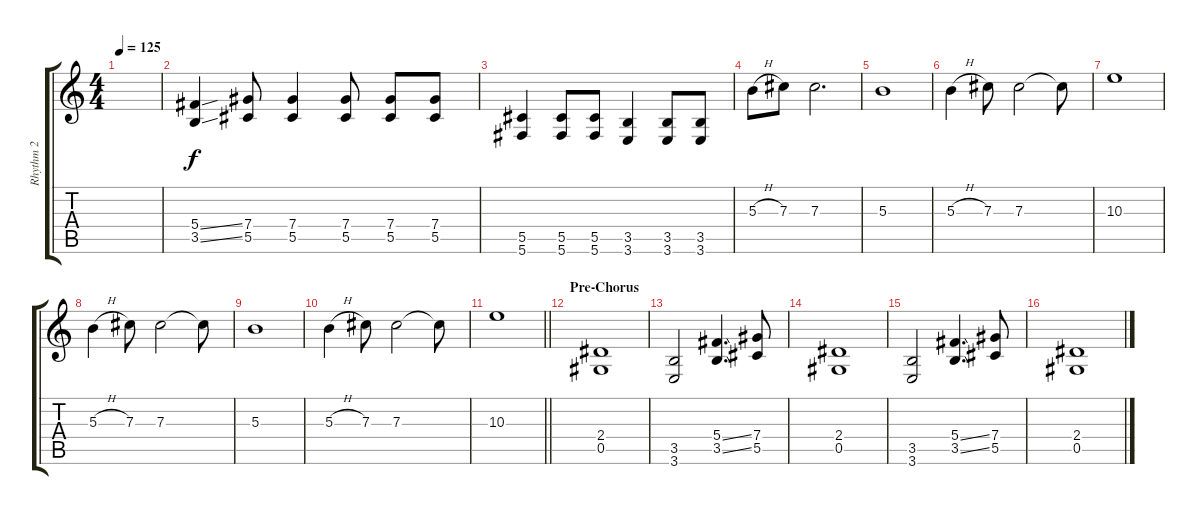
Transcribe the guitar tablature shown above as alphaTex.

\track ("Rhythm 2" "Rhythm 2") {instrument distortionguitar}
\staff {score tabs}
\tuning (Eb4 Bb3 Gb3 Db3 Ab2 Db2) {hide}
\ts (4 4)
\tempo 125
\clef g2
\ks c
|
(5.4{ss} 3.5{ss}).4 (7.4 5.5).8 (7.4 5.5).4 (7.4 5.5).8 (7.4 5.5).8 (7.4 5.5).8 |
(5.5 5.6).4 (5.5 5.6).8 (5.5 5.6).8 (3.5 3.6).4 (3.5 3.6).8 (3.5 3.6).8 |
5.3{h}.8 7.3.8 7.3.2{d} |
5.3.1 |
5.3{h}.4 7.3.8 7.3.2 7.3{t}.8 |
10.3.1 |
5.3{h}.4 7.3.8 7.3.2 7.3{t}.8 |
5.3.1 |
5.3{h}.4 7.3.8 7.3.2 7.3{t}.8 |
\barLineRight lightlight
10.3.1 |
\section ("" "Pre-Chorus")
(2.4 0.5).1 |
(3.5 3.6).2 (5.4{ss} 3.5{ss}).4{d} (7.4 5.5).8 |
(2.4 0.5).1 |
(3.5 3.6).2 (5.4{ss} 3.5{ss}).4{d} (7.4 5.5).8 |
(2.4 0.5).1
